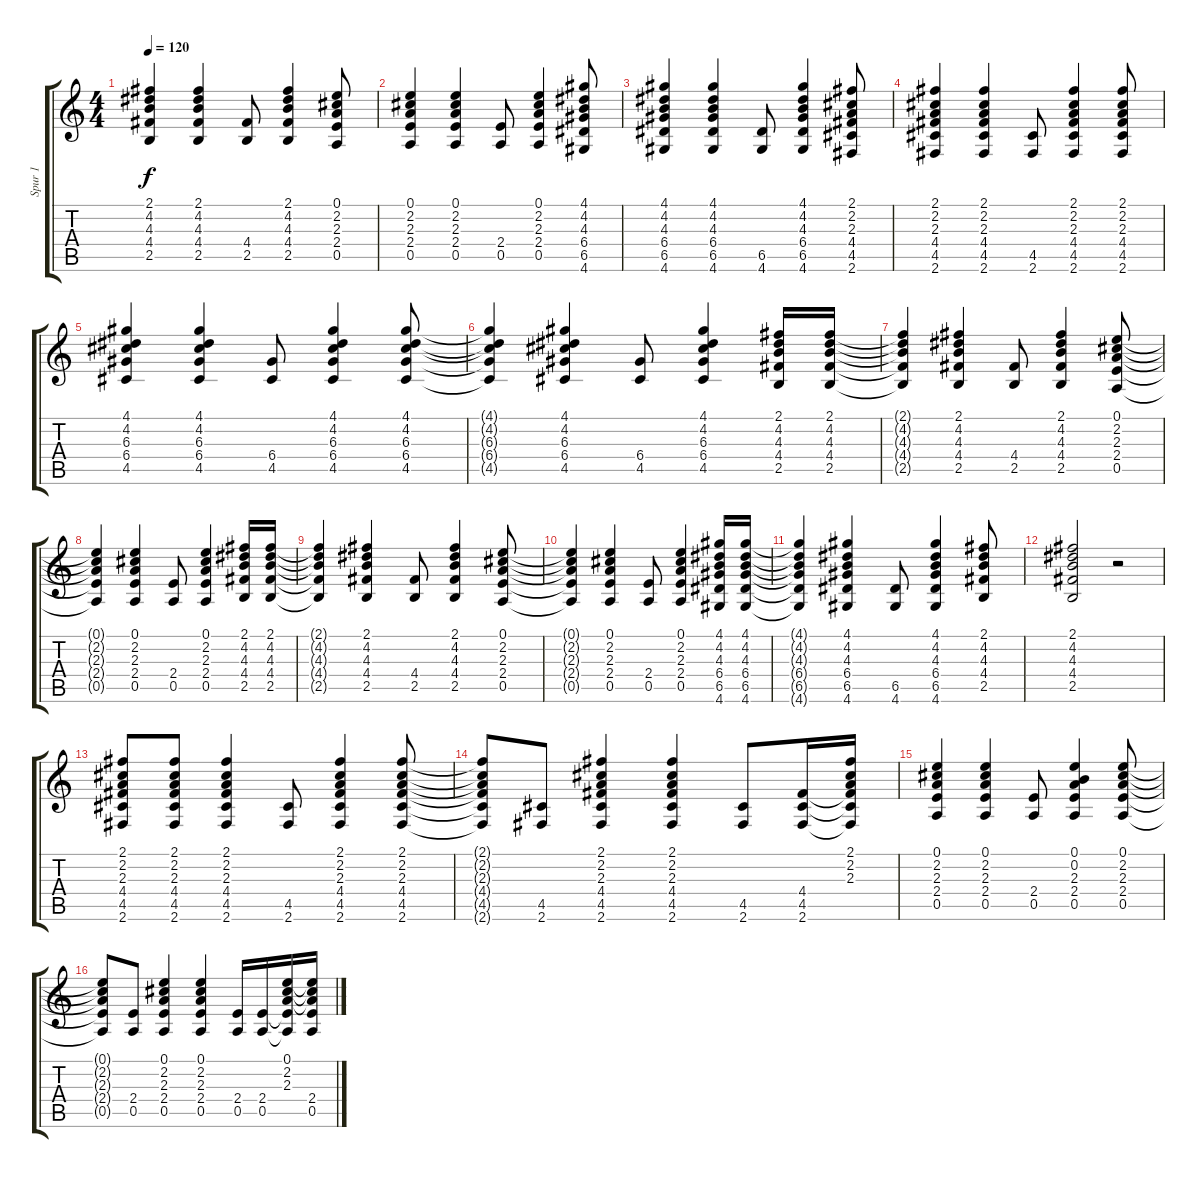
\track ("Spur 1" "Spur 1") {instrument acousticguitarsteel}
\staff {score tabs}
\tuning (E4 B3 G3 D3 A2 E2) {hide}
\ts (4 4)
\tempo 120
\clef g2
\ks c
(2.1 4.2 4.3 4.4 2.5).4{dy f} (2.1 4.2 4.3 4.4 2.5).4 (4.4 2.5).8 (2.1 4.2 4.3 4.4 2.5).4 (0.1 2.2 2.3 2.4 0.5).8 |
(0.1 2.2 2.3 2.4 0.5).4 (0.1 2.2 2.3 2.4 0.5).4 (2.4 0.5).8 (0.1 2.2 2.3 2.4 0.5).4 (4.1 4.2 4.3 6.4 6.5 4.6).8 |
(4.1 4.2 4.3 6.4 6.5 4.6).4 (4.1 4.2 4.3 6.4 6.5 4.6).4 (6.5 4.6).8 (4.1 4.2 4.3 6.4 6.5 4.6).4 (2.1 2.2 2.3 4.4 4.5 2.6).8 |
(2.1 2.2 2.3 4.4 4.5 2.6).4 (2.1 2.2 2.3 4.4 4.5 2.6).4 (4.5 2.6).8 (2.1 2.2 2.3 4.4 4.5 2.6).4 (2.1 2.2 2.3 4.4 4.5 2.6).8 |
(4.1 4.2 6.3 6.4 4.5).4 (4.1 4.2 6.3 6.4 4.5).4 (6.4 4.5).8 (4.1 4.2 6.3 6.4 4.5).4 (4.1 4.2 6.3 6.4 4.5).8 |
(4.1{t} 4.2{t} 6.3{t} 6.4{t} 4.5{t}).4 (4.1 4.2 6.3 6.4 4.5).4 (6.4 4.5).8 (4.1 4.2 6.3 6.4 4.5).4 (2.1 4.2 4.3 4.4 2.5).16 (2.1 4.2 4.3 4.4 2.5).16 |
(2.1{t} 4.2{t} 4.3{t} 4.4{t} 2.5{t}).4 (2.1 4.2 4.3 4.4 2.5).4 (4.4 2.5).8 (2.1 4.2 4.3 4.4 2.5).4 (0.1 2.2 2.3 2.4 0.5).8 |
(0.1{t} 2.2{t} 2.3{t} 2.4{t} 0.5{t}).4 (0.1 2.2 2.3 2.4 0.5).4 (2.4 0.5).8 (0.1 2.2 2.3 2.4 0.5).4 (2.1 4.2 4.3 4.4 2.5).16 (2.1 4.2 4.3 4.4 2.5).16 |
(2.1{t} 4.2{t} 4.3{t} 4.4{t} 2.5{t}).4 (2.1 4.2 4.3 4.4 2.5).4 (4.4 2.5).8 (2.1 4.2 4.3 4.4 2.5).4 (0.1 2.2 2.3 2.4 0.5).8 |
(0.1{t} 2.2{t} 2.3{t} 2.4{t} 0.5{t}).4 (0.1 2.2 2.3 2.4 0.5).4 (2.4 0.5).8 (0.1 2.2 2.3 2.4 0.5).4 (4.1 4.2 4.3 6.4 6.5 4.6).16 (4.1 4.2 4.3 6.4 6.5 4.6).16 |
(4.1{t} 4.2{t} 4.3{t} 6.4{t} 6.5{t} 4.6{t}).4 (4.1 4.2 4.3 6.4 6.5 4.6).4 (6.5 4.6).8 (4.1 4.2 4.3 6.4 6.5 4.6).4 (2.1 4.2 4.3 4.4 2.5).8 |
(2.1 4.2 4.3 4.4 2.5).2 r.2 |
(2.1 2.2 2.3 4.4 4.5 2.6).8 (2.1 2.2 2.3 4.4 4.5 2.6).8 (2.1 2.2 2.3 4.4 4.5 2.6).4 (4.5 2.6).8 (2.1 2.2 2.3 4.4 4.5 2.6).4 (2.1 2.2 2.3 4.4 4.5 2.6).8 |
(2.1{t} 2.2{t} 2.3{t} 4.4{t} 4.5{t} 2.6{t}).8 (4.5 2.6).8 (2.1 2.2 2.3 4.4 4.5 2.6).4 (2.1 2.2 2.3 4.4 4.5 2.6).4 (4.5 2.6).8 (4.4 4.5 2.6).16 (2.1 2.2 2.3 4.4{t} 4.5{t} 2.6{t}).16 |
(0.1 2.2 2.3 2.4 0.5).4 (0.1 2.2 2.3 2.4 0.5).4 (2.4 0.5).8 (0.1 0.2 2.3 2.4 0.5).4 (0.1 2.2 2.3 2.4 0.5).8 |
(0.1{t} 2.2{t} 2.3{t} 2.4{t} 0.5{t}).8 (2.4 0.5).8 (0.1 2.2 2.3 2.4 0.5).4 (0.1 2.2 2.3 2.4 0.5).4 (2.4 0.5).16 (2.4 0.5).16 (0.1 2.2 2.3 2.4{t} 0.5{t}).16 (0.1{t} 2.2{t} 2.3{t} 2.4 0.5).16
